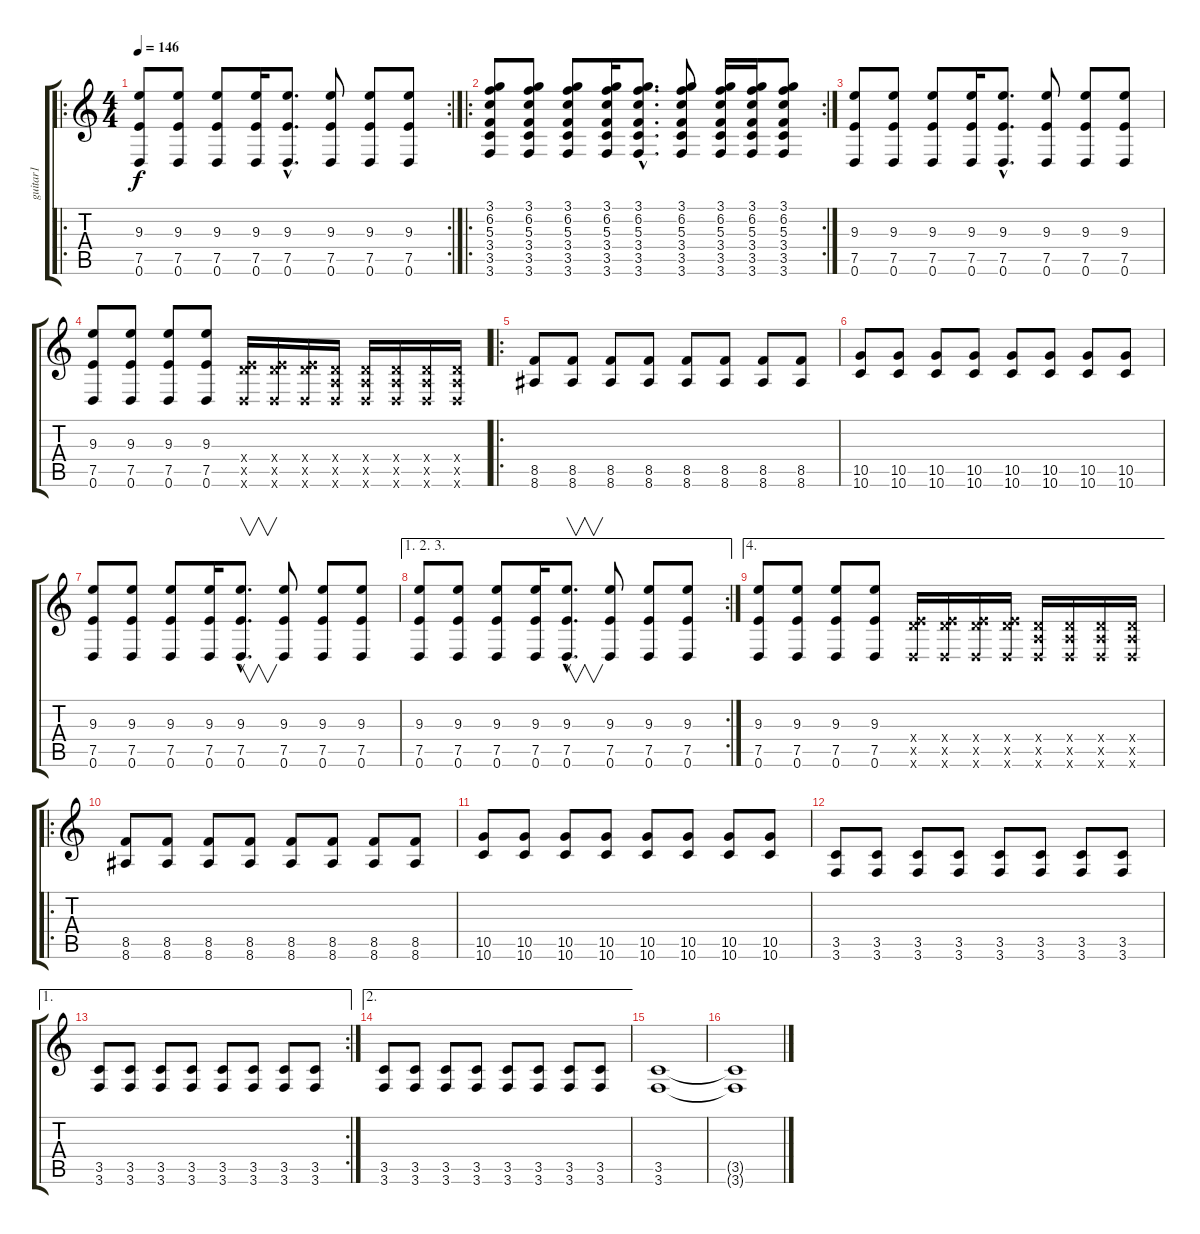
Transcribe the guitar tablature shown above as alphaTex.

\track ("guitar1" "guitar1") {instrument acousticguitarsteel}
\staff {score tabs}
\tuning (E4 B3 G3 D3 A2 D2) {hide}
\ro
\rc 2
\ts (4 4)
\tempo 146
\clef g2
\ks c
(9.3 7.5 0.6).8{dy f instrument distortionguitar} (9.3 7.5 0.6).8 (9.3 7.5 0.6).8 (9.3 7.5 0.6).16 (9.3{hac} 7.5{hac} 0.6{hac}).8{d} (9.3 7.5 0.6).8 (9.3 7.5 0.6).8 (9.3 7.5 0.6).8 |
\ro
\rc 2
(3.1 6.2 5.3 3.4 3.5 3.6).8{instrument acousticguitarsteel} (3.1 6.2 5.3 3.4 3.5 3.6).8 (3.1 6.2 5.3 3.4 3.5 3.6).8 (3.1 6.2 5.3 3.4 3.5 3.6).16 (3.1{hac} 6.2{hac} 5.3{hac} 3.4{hac} 3.5{hac} 3.6{hac}).8{d} (3.1 6.2 5.3 3.4 3.5 3.6).8 (3.1 6.2 5.3 3.4 3.5 3.6).16 (3.1 6.2 5.3 3.4 3.5 3.6).16 (3.1 6.2 5.3 3.4 3.5 3.6).8 |
(9.3 7.5 0.6).8{instrument distortionguitar} (9.3 7.5 0.6).8 (9.3 7.5 0.6).8 (9.3 7.5 0.6).16 (9.3{hac} 7.5{hac} 0.6{hac}).8{d} (9.3 7.5 0.6).8 (9.3 7.5 0.6).8 (9.3 7.5 0.6).8 |
(9.3 7.5 0.6).8{instrument distortionguitar} (9.3 7.5 0.6).8 (9.3 7.5 0.6).8 (9.3 7.5 0.6).8 (0.4{x} 7.5{x} 0.6{x}).16 (0.4{x} 7.5{x} 0.6{x}).16 (0.4{x} 7.5{x} 0.6{x}).16 (0.4{x} 0.5{x} 0.6{x}).16 (0.4{x} 0.5{x} 0.6{x}).16 (0.4{x} 0.5{x} 0.6{x}).16 (0.4{x} 0.5{x} 0.6{x}).16 (0.4{x} 0.5{x} 0.6{x}).16 |
\ro
(8.5 8.6).8{instrument distortionguitar} (8.5 8.6).8 (8.5 8.6).8 (8.5 8.6).8 (8.5 8.6).8 (8.5 8.6).8 (8.5 8.6).8 (8.5 8.6).8 |
(10.5 10.6).8 (10.5 10.6).8 (10.5 10.6).8 (10.5 10.6).8 (10.5 10.6).8 (10.5 10.6).8 (10.5 10.6).8 (10.5 10.6).8 |
(9.3 7.5 0.6).8 (9.3 7.5 0.6).8 (9.3 7.5 0.6).8 (9.3 7.5 0.6).16 (9.3{hac} 7.5{hac} 0.6{hac}).8{v d} (9.3 7.5 0.6).8 (9.3 7.5 0.6).8 (9.3 7.5 0.6).8 |
\ae (1 2 3)
\rc 2
(9.3 7.5 0.6).8 (9.3 7.5 0.6).8 (9.3 7.5 0.6).8 (9.3 7.5 0.6).16 (9.3{hac} 7.5{hac} 0.6{hac}).8{v d} (9.3 7.5 0.6).8 (9.3 7.5 0.6).8 (9.3 7.5 0.6).8 |
\ae 4
(9.3 7.5 0.6).8 (9.3 7.5 0.6).8 (9.3 7.5 0.6).8 (9.3 7.5 0.6).8 (0.4{x} 7.5{x} 0.6{x}).16 (0.4{x} 7.5{x} 0.6{x}).16 (0.4{x} 7.5{x} 0.6{x}).16 (0.4{x} 7.5{x} 0.6{x}).16 (0.4{x} 0.5{x} 0.6{x}).16 (0.4{x} 0.5{x} 0.6{x}).16 (0.4{x} 0.5{x} 0.6{x}).16 (0.4{x} 0.5{x} 0.6{x}).16 |
\ro
(8.5 8.6).8{instrument distortionguitar} (8.5 8.6).8 (8.5 8.6).8 (8.5 8.6).8 (8.5 8.6).8 (8.5 8.6).8 (8.5 8.6).8 (8.5 8.6).8 |
(10.5 10.6).8 (10.5 10.6).8 (10.5 10.6).8 (10.5 10.6).8 (10.5 10.6).8 (10.5 10.6).8 (10.5 10.6).8 (10.5 10.6).8 |
(3.5 3.6).8 (3.5 3.6).8 (3.5 3.6).8 (3.5 3.6).8 (3.5 3.6).8 (3.5 3.6).8 (3.5 3.6).8 (3.5 3.6).8 |
\ae 1
\rc 2
(3.5 3.6).8 (3.5 3.6).8 (3.5 3.6).8 (3.5 3.6).8 (3.5 3.6).8 (3.5 3.6).8 (3.5 3.6).8 (3.5 3.6).8 |
\ae 2
(3.5 3.6).8 (3.5 3.6).8 (3.5 3.6).8 (3.5 3.6).8 (3.5 3.6).8 (3.5 3.6).8 (3.5 3.6).8 (3.5 3.6).8 |
(3.5 3.6).1 |
(3.5{t} 3.6{t}).1
